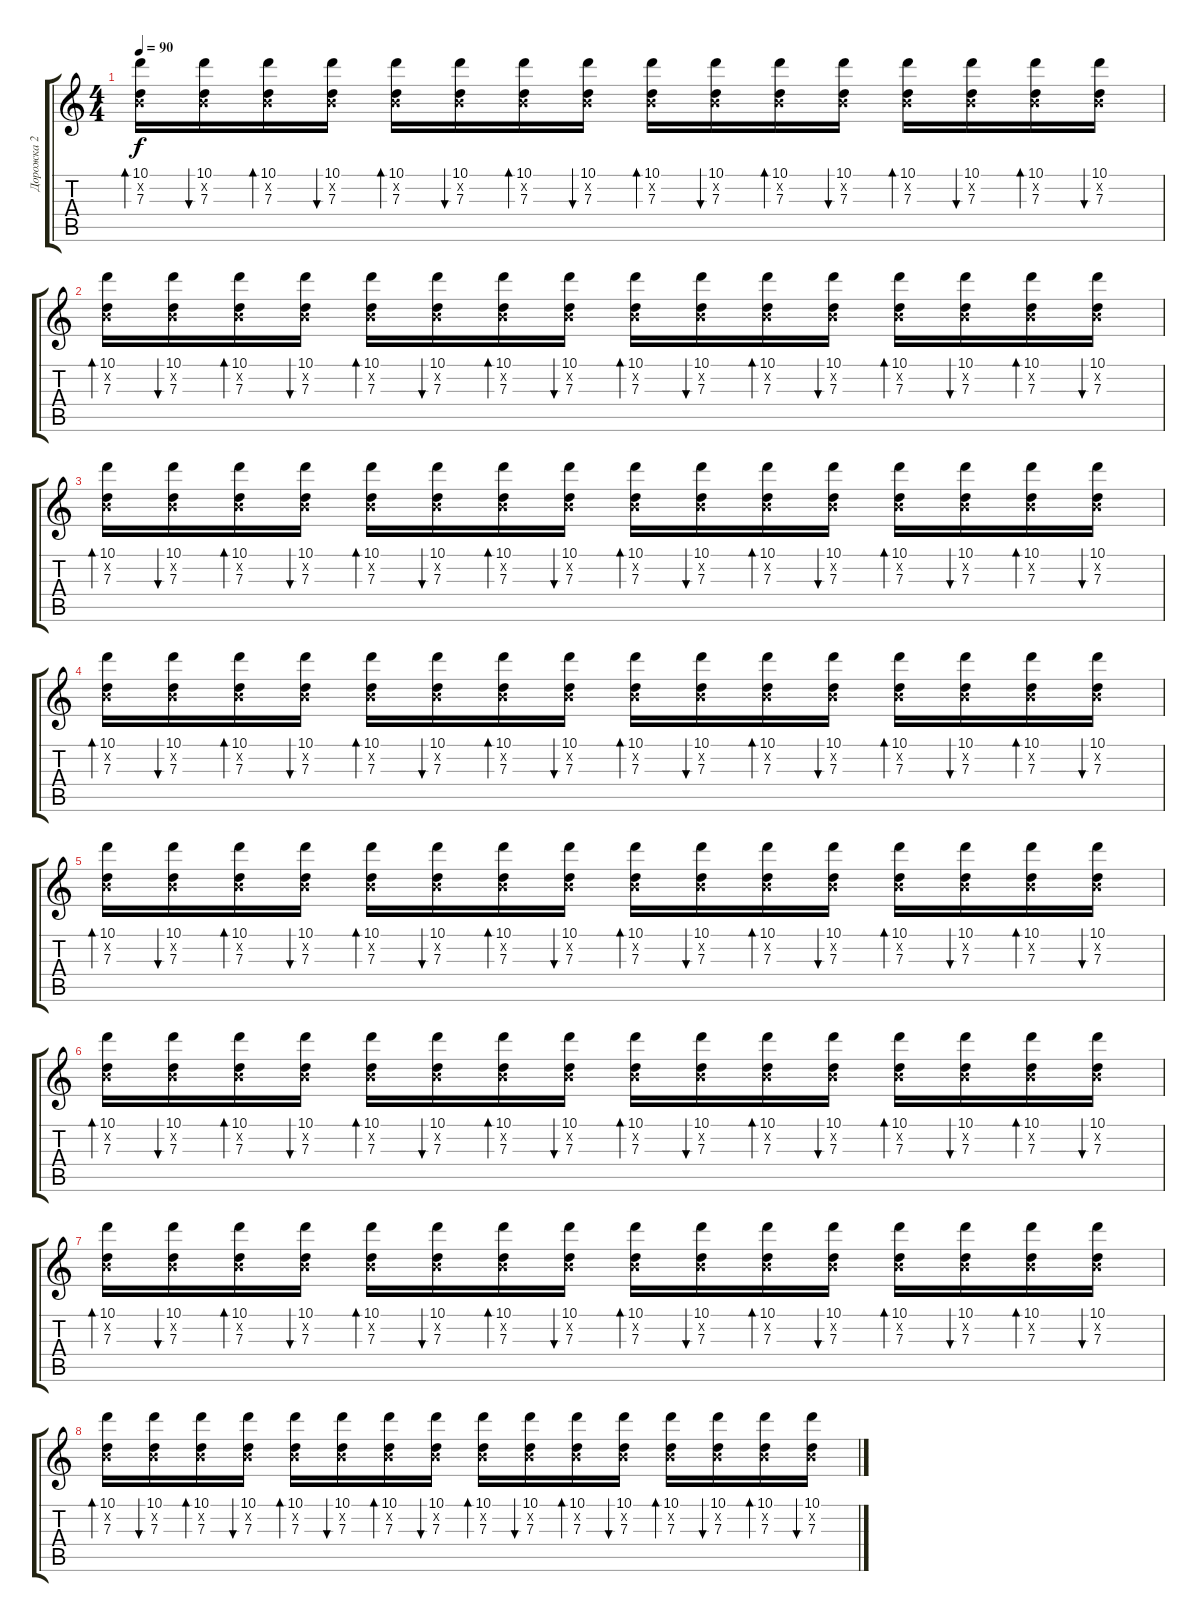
\track ("Дорожка 2" "Дорожка 2") {instrument acousticguitarsteel}
\staff {score tabs}
\tuning (E4 B3 G3 D3 A2 E2) {hide}
\ts (4 4)
\tempo 90
\clef g2
\ks c
(10.1 0.2{x} 7.3).16{bd 60 dy f} (10.1 0.2{x} 7.3).16{bu 60} (10.1 0.2{x} 7.3).16{bd 60} (10.1 0.2{x} 7.3).16{bu 60} (10.1 0.2{x} 7.3).16{bd 60} (10.1 0.2{x} 7.3).16{bu 60} (10.1 0.2{x} 7.3).16{bd 60} (10.1 0.2{x} 7.3).16{bu 60} (10.1 0.2{x} 7.3).16{bd 60} (10.1 0.2{x} 7.3).16{bu 60} (10.1 0.2{x} 7.3).16{bd 60} (10.1 0.2{x} 7.3).16{bu 60} (10.1 0.2{x} 7.3).16{bd 60} (10.1 0.2{x} 7.3).16{bu 60} (10.1 0.2{x} 7.3).16{bd 60} (10.1 0.2{x} 7.3).16{bu 60} |
(10.1 0.2{x} 7.3).16{bd 60} (10.1 0.2{x} 7.3).16{bu 60} (10.1 0.2{x} 7.3).16{bd 60} (10.1 0.2{x} 7.3).16{bu 60} (10.1 0.2{x} 7.3).16{bd 60} (10.1 0.2{x} 7.3).16{bu 60} (10.1 0.2{x} 7.3).16{bd 60} (10.1 0.2{x} 7.3).16{bu 60} (10.1 0.2{x} 7.3).16{bd 60} (10.1 0.2{x} 7.3).16{bu 60} (10.1 0.2{x} 7.3).16{bd 60} (10.1 0.2{x} 7.3).16{bu 60} (10.1 0.2{x} 7.3).16{bd 60} (10.1 0.2{x} 7.3).16{bu 60} (10.1 0.2{x} 7.3).16{bd 60} (10.1 0.2{x} 7.3).16{bu 60} |
(10.1 0.2{x} 7.3).16{bd 60} (10.1 0.2{x} 7.3).16{bu 60} (10.1 0.2{x} 7.3).16{bd 60} (10.1 0.2{x} 7.3).16{bu 60} (10.1 0.2{x} 7.3).16{bd 60} (10.1 0.2{x} 7.3).16{bu 60} (10.1 0.2{x} 7.3).16{bd 60} (10.1 0.2{x} 7.3).16{bu 60} (10.1 0.2{x} 7.3).16{bd 60} (10.1 0.2{x} 7.3).16{bu 60} (10.1 0.2{x} 7.3).16{bd 60} (10.1 0.2{x} 7.3).16{bu 60} (10.1 0.2{x} 7.3).16{bd 60} (10.1 0.2{x} 7.3).16{bu 60} (10.1 0.2{x} 7.3).16{bd 60} (10.1 0.2{x} 7.3).16{bu 60} |
(10.1 0.2{x} 7.3).16{bd 60} (10.1 0.2{x} 7.3).16{bu 60} (10.1 0.2{x} 7.3).16{bd 60} (10.1 0.2{x} 7.3).16{bu 60} (10.1 0.2{x} 7.3).16{bd 60} (10.1 0.2{x} 7.3).16{bu 60} (10.1 0.2{x} 7.3).16{bd 60} (10.1 0.2{x} 7.3).16{bu 60} (10.1 0.2{x} 7.3).16{bd 60} (10.1 0.2{x} 7.3).16{bu 60} (10.1 0.2{x} 7.3).16{bd 60} (10.1 0.2{x} 7.3).16{bu 60} (10.1 0.2{x} 7.3).16{bd 60} (10.1 0.2{x} 7.3).16{bu 60} (10.1 0.2{x} 7.3).16{bd 60} (10.1 0.2{x} 7.3).16{bu 60} |
(10.1 0.2{x} 7.3).16{bd 60} (10.1 0.2{x} 7.3).16{bu 60} (10.1 0.2{x} 7.3).16{bd 60} (10.1 0.2{x} 7.3).16{bu 60} (10.1 0.2{x} 7.3).16{bd 60} (10.1 0.2{x} 7.3).16{bu 60} (10.1 0.2{x} 7.3).16{bd 60} (10.1 0.2{x} 7.3).16{bu 60} (10.1 0.2{x} 7.3).16{bd 60} (10.1 0.2{x} 7.3).16{bu 60} (10.1 0.2{x} 7.3).16{bd 60} (10.1 0.2{x} 7.3).16{bu 60} (10.1 0.2{x} 7.3).16{bd 60} (10.1 0.2{x} 7.3).16{bu 60} (10.1 0.2{x} 7.3).16{bd 60} (10.1 0.2{x} 7.3).16{bu 60} |
(10.1 0.2{x} 7.3).16{bd 60} (10.1 0.2{x} 7.3).16{bu 60} (10.1 0.2{x} 7.3).16{bd 60} (10.1 0.2{x} 7.3).16{bu 60} (10.1 0.2{x} 7.3).16{bd 60} (10.1 0.2{x} 7.3).16{bu 60} (10.1 0.2{x} 7.3).16{bd 60} (10.1 0.2{x} 7.3).16{bu 60} (10.1 0.2{x} 7.3).16{bd 60} (10.1 0.2{x} 7.3).16{bu 60} (10.1 0.2{x} 7.3).16{bd 60} (10.1 0.2{x} 7.3).16{bu 60} (10.1 0.2{x} 7.3).16{bd 60} (10.1 0.2{x} 7.3).16{bu 60} (10.1 0.2{x} 7.3).16{bd 60} (10.1 0.2{x} 7.3).16{bu 60} |
(10.1 0.2{x} 7.3).16{bd 60} (10.1 0.2{x} 7.3).16{bu 60} (10.1 0.2{x} 7.3).16{bd 60} (10.1 0.2{x} 7.3).16{bu 60} (10.1 0.2{x} 7.3).16{bd 60} (10.1 0.2{x} 7.3).16{bu 60} (10.1 0.2{x} 7.3).16{bd 60} (10.1 0.2{x} 7.3).16{bu 60} (10.1 0.2{x} 7.3).16{bd 60} (10.1 0.2{x} 7.3).16{bu 60} (10.1 0.2{x} 7.3).16{bd 60} (10.1 0.2{x} 7.3).16{bu 60} (10.1 0.2{x} 7.3).16{bd 60} (10.1 0.2{x} 7.3).16{bu 60} (10.1 0.2{x} 7.3).16{bd 60} (10.1 0.2{x} 7.3).16{bu 60} |
(10.1 0.2{x} 7.3).16{bd 60} (10.1 0.2{x} 7.3).16{bu 60} (10.1 0.2{x} 7.3).16{bd 60} (10.1 0.2{x} 7.3).16{bu 60} (10.1 0.2{x} 7.3).16{bd 60} (10.1 0.2{x} 7.3).16{bu 60} (10.1 0.2{x} 7.3).16{bd 60} (10.1 0.2{x} 7.3).16{bu 60} (10.1 0.2{x} 7.3).16{bd 60} (10.1 0.2{x} 7.3).16{bu 60} (10.1 0.2{x} 7.3).16{bd 60} (10.1 0.2{x} 7.3).16{bu 60} (10.1 0.2{x} 7.3).16{bd 60} (10.1 0.2{x} 7.3).16{bu 60} (10.1 0.2{x} 7.3).16{bd 60} (10.1 0.2{x} 7.3).16{bu 60}
